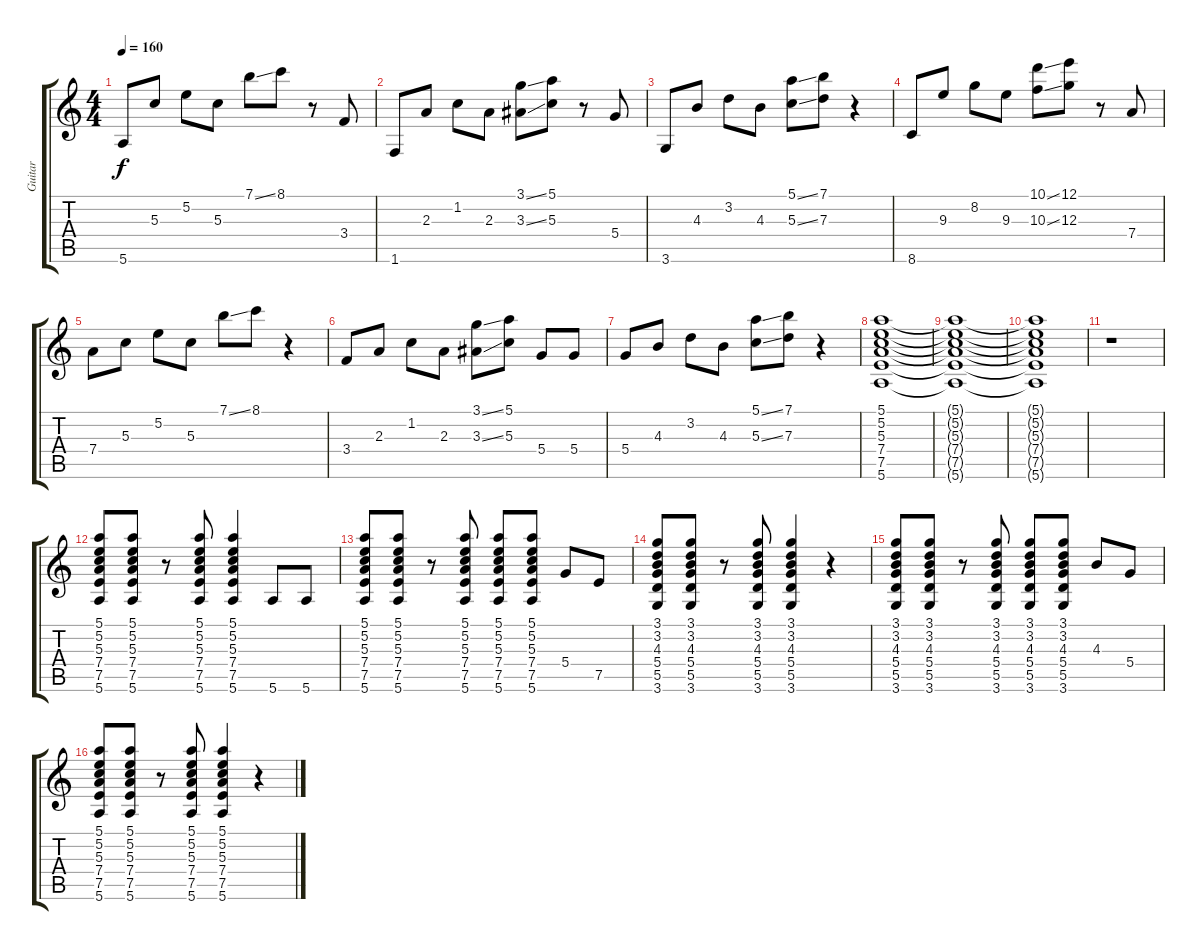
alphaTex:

\track ("Guitar" "Guitar") {instrument electricguitarclean}
\staff {score tabs}
\tuning (E4 B3 G3 D3 A2 E2) {hide}
\ts (4 4)
\tempo 160
\clef g2
\ks c
5.6.8{dy f} 5.3.8 5.2.8 5.3.8 7.1{ss}.8 8.1.8 r.8 3.4.8 |
1.6.8 2.3.8 1.2.8 2.3.8 (3.1{ss} 3.3{ss}).8 (5.1 5.3).8 r.8 5.4.8 |
3.6.8 4.3.8 3.2.8 4.3.8 (5.1{ss} 5.3{ss}).8 (7.1 7.3).8 r.4 |
8.6.8 9.3.8 8.2.8 9.3.8 (10.1{ss} 10.3{ss}).8 (12.1 12.3).8 r.8 7.4.8 |
7.4.8 5.3.8 5.2.8 5.3.8 7.1{ss}.8 8.1.8 r.4 |
3.4.8 2.3.8 1.2.8 2.3.8 (3.1{ss} 3.3{ss}).8 (5.1 5.3).8 5.4.8 5.4.8 |
5.4.8 4.3.8 3.2.8 4.3.8 (5.1{ss} 5.3{ss}).8 (7.1 7.3).8 r.4 |
(5.1 5.2 5.3 7.4 7.5 5.6).1 |
(5.1{t} 5.2{t} 5.3{t} 7.4{t} 7.5{t} 5.6{t}).1 |
(5.1{t} 5.2{t} 5.3{t} 7.4{t} 7.5{t} 5.6{t}).1 |
r.1 |
(5.1 5.2 5.3 7.4 7.5 5.6).8 (5.1 5.2 5.3 7.4 7.5 5.6).8 r.8 (5.1 5.2 5.3 7.4 7.5 5.6).8 (5.1 5.2 5.3 7.4 7.5 5.6).4 5.6.8 5.6.8 |
(5.1 5.2 5.3 7.4 7.5 5.6).8 (5.1 5.2 5.3 7.4 7.5 5.6).8 r.8 (5.1 5.2 5.3 7.4 7.5 5.6).8 (5.1 5.2 5.3 7.4 7.5 5.6).8 (5.1 5.2 5.3 7.4 7.5 5.6).8 5.4.8 7.5.8 |
(3.1 3.2 4.3 5.4 5.5 3.6).8 (3.1 3.2 4.3 5.4 5.5 3.6).8 r.8 (3.1 3.2 4.3 5.4 5.5 3.6).8 (3.1 3.2 4.3 5.4 5.5 3.6).4 r.4 |
(3.1 3.2 4.3 5.4 5.5 3.6).8 (3.1 3.2 4.3 5.4 5.5 3.6).8 r.8 (3.1 3.2 4.3 5.4 5.5 3.6).8 (3.1 3.2 4.3 5.4 5.5 3.6).8 (3.1 3.2 4.3 5.4 5.5 3.6).8 4.3.8 5.4.8 |
(5.1 5.2 5.3 7.4 7.5 5.6).8 (5.1 5.2 5.3 7.4 7.5 5.6).8 r.8 (5.1 5.2 5.3 7.4 7.5 5.6).8 (5.1 5.2 5.3 7.4 7.5 5.6).4 r.4
